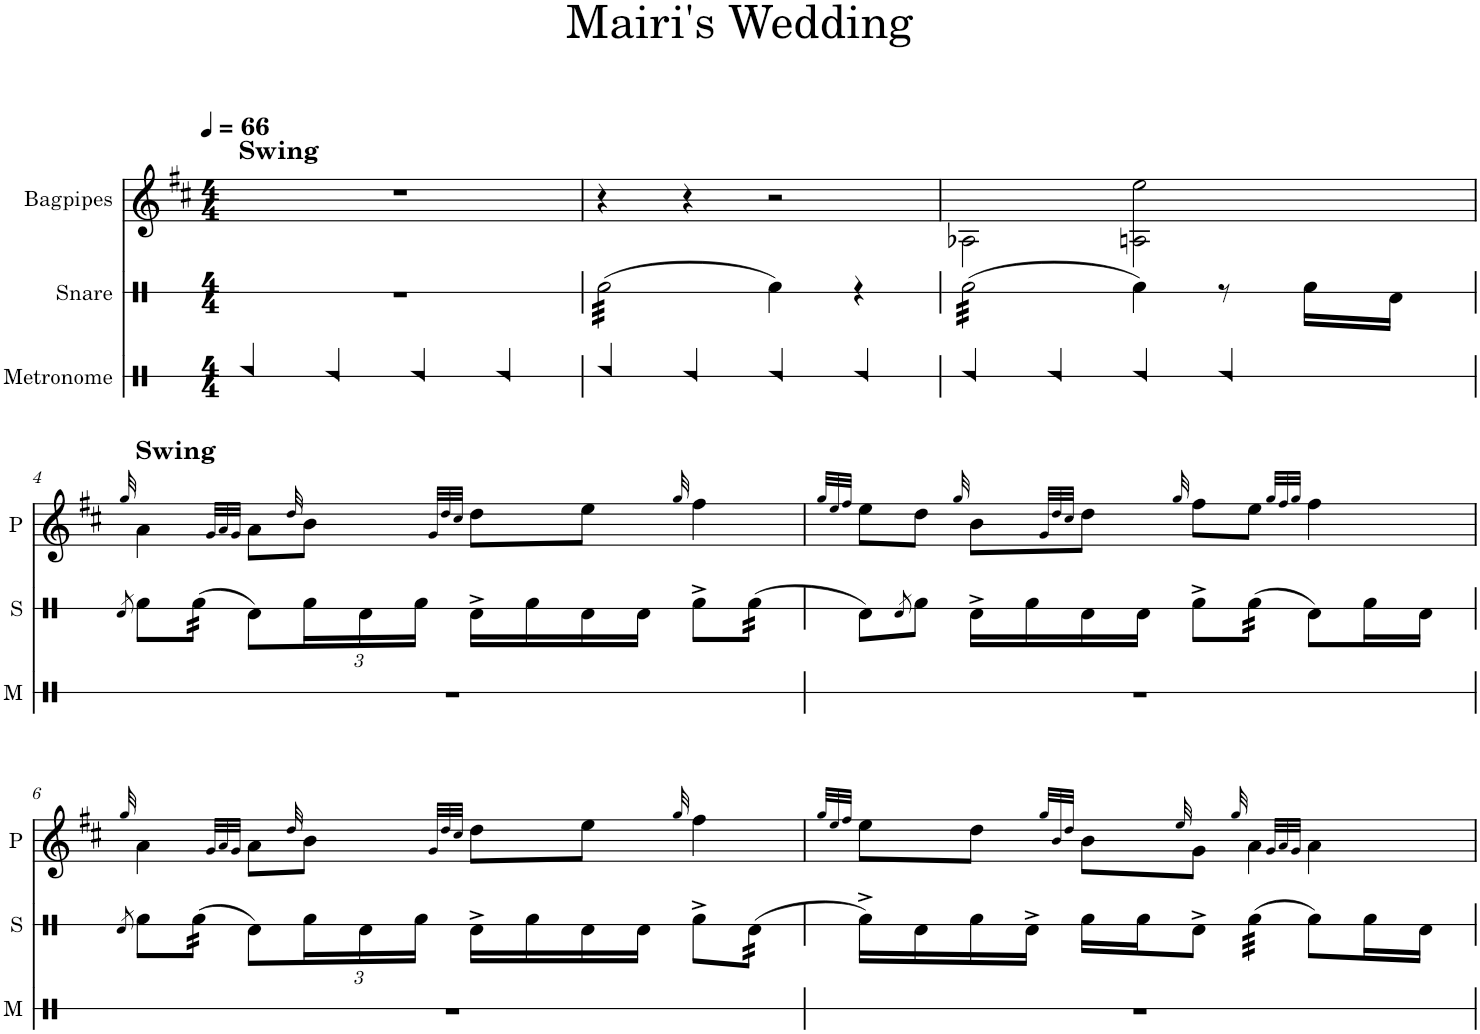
**kern	**kern	**kern
*part3	*part2	*part1
*staff3	*staff2	*staff1
*I"Metronome	*I"Snare	*I"Bagpipes
*I'M	*I'S	*
*stria1	*stria1	*
*clefX	*clefX	*clefG2
*	*	*Trd1c2
*k[]	*k[]	*k[f#c#]
*M4/4	*M4/4	*M4/4
*MM66	*MM66	*MM66
=1	=1	=1
!	!	!LO:TX:a:B:t=Swing
4Rf/	1r	1r
4Re/	.	.
4Re/	.	.
4Re/	.	.
=2	=2	=2
*	*tremolo	*
4Rf/	(32Rf\LLL	4r
.	(32Rf\	.
.	(32Rf\	.
.	(32Rf\	.
.	(32Rf\	.
.	(32Rf\	.
.	(32Rf\	.
.	(32Rf\	.
4Re/	(32Rf\	4r
.	(32Rf\	.
.	(32Rf\	.
.	(32Rf\	.
.	(32Rf\	.
.	(32Rf\	.
.	(32Rf\	.
.	(32Rf\JJJ	.
*	*Xtremolo	*
4Re/	4Rf\)	2r
4Re/	4r	.
=3	=3	=3
*	*tremolo	*
4Re/	(32Rf\LLL	2A-X\
.	(32Rf\	.
.	(32Rf\	.
.	(32Rf\	.
.	(32Rf\	.
.	(32Rf\	.
.	(32Rf\	.
.	(32Rf\	.
4Re/	(32Rf\	.
.	(32Rf\	.
.	(32Rf\	.
.	(32Rf\	.
.	(32Rf\	.
.	(32Rf\	.
.	(32Rf\	.
.	(32Rf\JJJ	.
*	*Xtremolo	*
4Re/	4Rf\)	2An\ 2ee\
4Re/	8r	.
.	16Rf\LL	.
.	16Rd\JJ	.
!!LO:LB:g=z
=4	=4	=4
.	8qRd/	32qgg/
!	!	!LO:TX:a:B:t=Swing
1r	8Rf^\L	4a\
*	*tremolo	*
.	(32Rf\	.
.	(32Rf\	.
.	(32Rf\	.
.	(32Rf\JJJ	.
*	*Xtremolo	*
.	.	32qg/LLL
.	.	32qa/
.	.	32qg/JJJ
.	8Rd\L)	8a\L
.	.	32qdd/
*	*Xbrackettup	*
.	24Rf\L	8b\J
.	24Rd\	.
.	24Rf\JJ	.
.	.	32qg/LLL
.	.	32qdd/
.	.	32qcc#/JJJ
.	16Rd^\LL	8dd\L
.	16Rf\	.
.	16Rd\	8ee\J
.	16Rd\JJ	.
.	.	32qgg/
.	8Rf^\L	4ff#\
*	*tremolo	*
.	(32Rf\	.
.	(32Rf\	.
.	(32Rf\	.
.	(32Rf\JJJ	.
*	*Xtremolo	*
=5	=5	=5
.	.	32qgg/LLL
.	.	32qee/
.	.	32qff#/JJJ
1r	8Rd\L)	8ee\L
.	8qRd/	.
.	8Rf^\J	8dd\J
.	.	32qgg/
.	16Rd^\LL	8b\L
.	16Rf\	.
.	.	32qg/LLL
.	.	32qdd/
.	.	32qcc#/JJJ
.	16Rd\	8dd\J
.	16Rd\JJ	.
.	.	32qgg/
.	8Rf^\L	8ff#\L
*	*tremolo	*
.	(32Rf\	8ee\J
.	(32Rf\	.
.	(32Rf\	.
.	(32Rf\JJJ	.
*	*Xtremolo	*
.	.	32qgg/LLL
.	.	32qff#/
.	.	32qgg/JJJ
.	8Rd\L)	4ff#\
.	16Rf\L	.
.	16Rd\JJ	.
!!LO:LB:g=z
=6	=6	=6
.	8qRd/	32qgg/
1r	8Rf^\L	4a\
*	*tremolo	*
.	(32Rf\	.
.	(32Rf\	.
.	(32Rf\	.
.	(32Rf\JJJ	.
*	*Xtremolo	*
.	.	32qg/LLL
.	.	32qa/
.	.	32qg/JJJ
.	8Rd\L)	8a\L
.	.	32qdd/
.	24Rf\L	8b\J
.	24Rd\	.
.	24Rf\JJ	.
.	.	32qg/LLL
.	.	32qdd/
.	.	32qcc#/JJJ
.	16Rd^\LL	8dd\L
.	16Rf\	.
.	16Rd\	8ee\J
.	16Rd\JJ	.
.	.	32qgg/
.	8Rf^\L	4ff#\
*	*tremolo	*
.	(32Rd\	.
.	(32Rd\	.
.	(32Rd\	.
.	(32Rd\JJJ	.
*	*Xtremolo	*
=7	=7	=7
.	.	32qgg/LLL
.	.	32qee/
.	.	32qff#/JJJ
1r	16Rf^\LL)	8ee\L
.	16Rd\	.
.	16Rf\	8dd\J
.	16Rd^\JJ	.
.	.	32qgg/LLL
.	.	32qb/
.	.	32qdd/JJJ
.	16Rf\LL	8b\L
.	16Rf\J	.
.	.	32qee/
.	8Rd^\J	8g\J
.	.	32qgg/
*	*tremolo	*
.	(32Rf\LLL	4a\
.	(32Rf\	.
.	(32Rf\	.
.	(32Rf\	.
.	(32Rf\	.
.	(32Rf\	.
.	(32Rf\	.
.	(32Rf\JJJ	.
*	*Xtremolo	*
.	.	32qg/LLL
.	.	32qa/
.	.	32qg/JJJ
.	8Rf\L)	4a\
.	16Rf\L	.
.	16Rd\JJ	.
=	=	=
*-	*-	*-
